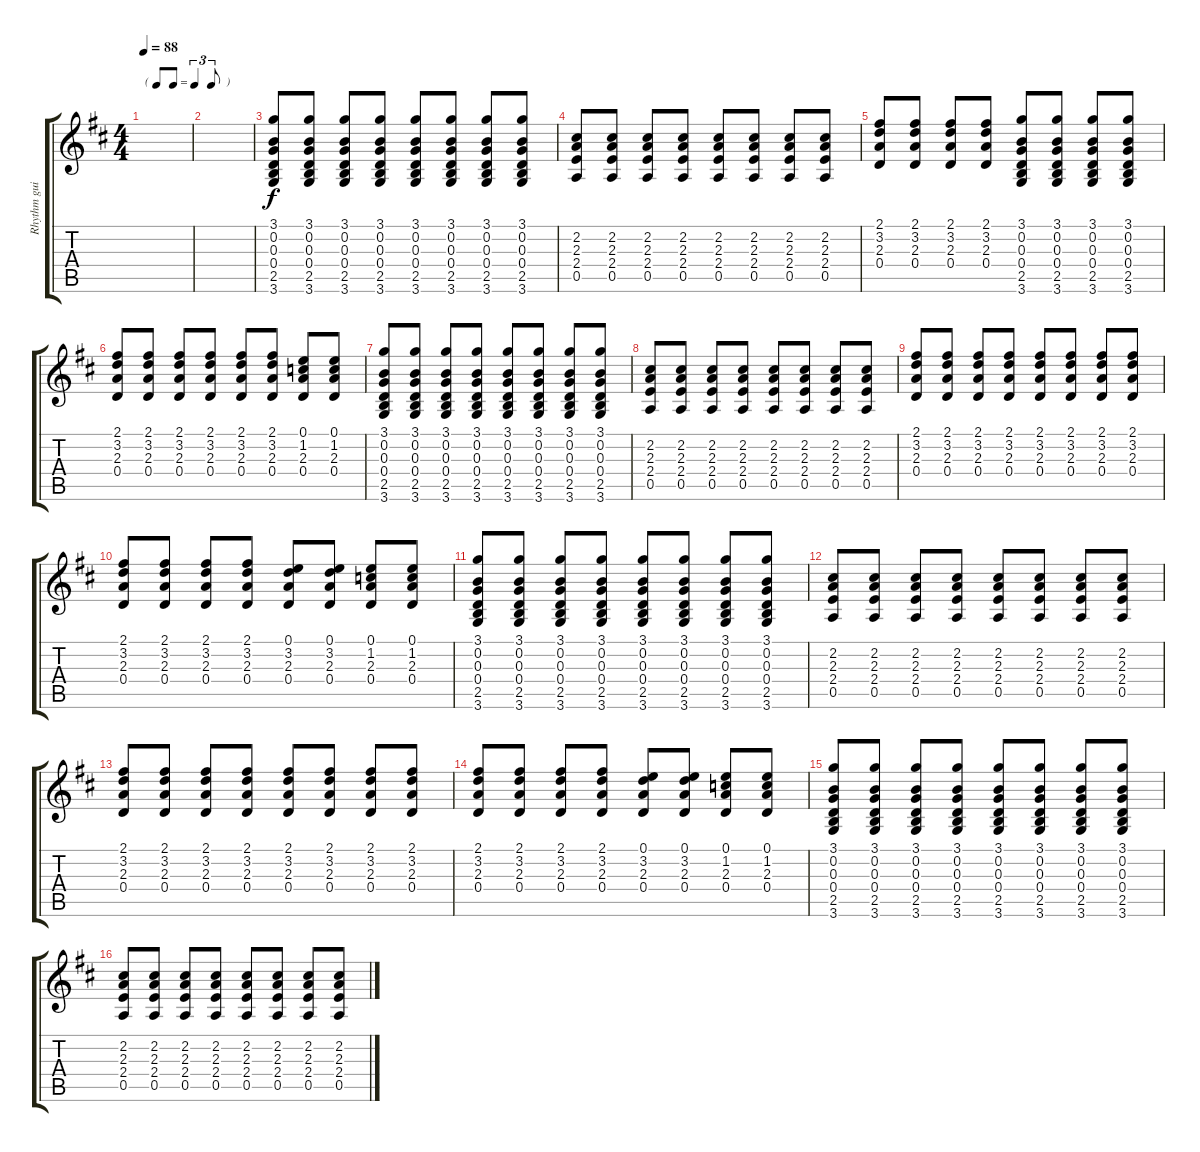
\track ("Rhythm guitar" "Rhythm gui") {instrument acousticguitarsteel}
\staff {score tabs}
\tuning (E4 B3 G3 D3 A2 E2) {hide}
\ts (4 4)
\tf triplet8th
\tempo 88
\clef g2
\ks d
|
|
(3.1 0.2 0.3 0.4 2.5 3.6).8 (3.1 0.2 0.3 0.4 2.5 3.6).8 (3.1 0.2 0.3 0.4 2.5 3.6).8 (3.1 0.2 0.3 0.4 2.5 3.6).8 (3.1 0.2 0.3 0.4 2.5 3.6).8 (3.1 0.2 0.3 0.4 2.5 3.6).8 (3.1 0.2 0.3 0.4 2.5 3.6).8 (3.1 0.2 0.3 0.4 2.5 3.6).8 |
(2.2 2.3 2.4 0.5).8 (2.2 2.3 2.4 0.5).8 (2.2 2.3 2.4 0.5).8 (2.2 2.3 2.4 0.5).8 (2.2 2.3 2.4 0.5).8 (2.2 2.3 2.4 0.5).8 (2.2 2.3 2.4 0.5).8 (2.2 2.3 2.4 0.5).8 |
(2.1 3.2 2.3 0.4).8 (2.1 3.2 2.3 0.4).8 (2.1 3.2 2.3 0.4).8 (2.1 3.2 2.3 0.4).8 (3.1 0.2 0.3 0.4 2.5 3.6).8 (3.1 0.2 0.3 0.4 2.5 3.6).8 (3.1 0.2 0.3 0.4 2.5 3.6).8 (3.1 0.2 0.3 0.4 2.5 3.6).8 |
(2.1 3.2 2.3 0.4).8 (2.1 3.2 2.3 0.4).8 (2.1 3.2 2.3 0.4).8 (2.1 3.2 2.3 0.4).8 (2.1 3.2 2.3 0.4).8 (2.1 3.2 2.3 0.4).8 (0.1 1.2 2.3 0.4).8 (0.1 1.2 2.3 0.4).8 |
(3.1 0.2 0.3 0.4 2.5 3.6).8 (3.1 0.2 0.3 0.4 2.5 3.6).8 (3.1 0.2 0.3 0.4 2.5 3.6).8 (3.1 0.2 0.3 0.4 2.5 3.6).8 (3.1 0.2 0.3 0.4 2.5 3.6).8 (3.1 0.2 0.3 0.4 2.5 3.6).8 (3.1 0.2 0.3 0.4 2.5 3.6).8 (3.1 0.2 0.3 0.4 2.5 3.6).8 |
(2.2 2.3 2.4 0.5).8 (2.2 2.3 2.4 0.5).8 (2.2 2.3 2.4 0.5).8 (2.2 2.3 2.4 0.5).8 (2.2 2.3 2.4 0.5).8 (2.2 2.3 2.4 0.5).8 (2.2 2.3 2.4 0.5).8 (2.2 2.3 2.4 0.5).8 |
(2.1 3.2 2.3 0.4).8 (2.1 3.2 2.3 0.4).8 (2.1 3.2 2.3 0.4).8 (2.1 3.2 2.3 0.4).8 (2.1 3.2 2.3 0.4).8 (2.1 3.2 2.3 0.4).8 (2.1 3.2 2.3 0.4).8 (2.1 3.2 2.3 0.4).8 |
(2.1 3.2 2.3 0.4).8 (2.1 3.2 2.3 0.4).8 (2.1 3.2 2.3 0.4).8 (2.1 3.2 2.3 0.4).8 (0.1 3.2 2.3 0.4).8 (0.1 3.2 2.3 0.4).8 (0.1 1.2 2.3 0.4).8 (0.1 1.2 2.3 0.4).8 |
(3.1 0.2 0.3 0.4 2.5 3.6).8 (3.1 0.2 0.3 0.4 2.5 3.6).8 (3.1 0.2 0.3 0.4 2.5 3.6).8 (3.1 0.2 0.3 0.4 2.5 3.6).8 (3.1 0.2 0.3 0.4 2.5 3.6).8 (3.1 0.2 0.3 0.4 2.5 3.6).8 (3.1 0.2 0.3 0.4 2.5 3.6).8 (3.1 0.2 0.3 0.4 2.5 3.6).8 |
(2.2 2.3 2.4 0.5).8 (2.2 2.3 2.4 0.5).8 (2.2 2.3 2.4 0.5).8 (2.2 2.3 2.4 0.5).8 (2.2 2.3 2.4 0.5).8 (2.2 2.3 2.4 0.5).8 (2.2 2.3 2.4 0.5).8 (2.2 2.3 2.4 0.5).8 |
(2.1 3.2 2.3 0.4).8 (2.1 3.2 2.3 0.4).8 (2.1 3.2 2.3 0.4).8 (2.1 3.2 2.3 0.4).8 (2.1 3.2 2.3 0.4).8 (2.1 3.2 2.3 0.4).8 (2.1 3.2 2.3 0.4).8 (2.1 3.2 2.3 0.4).8 |
(2.1 3.2 2.3 0.4).8 (2.1 3.2 2.3 0.4).8 (2.1 3.2 2.3 0.4).8 (2.1 3.2 2.3 0.4).8 (0.1 3.2 2.3 0.4).8 (0.1 3.2 2.3 0.4).8 (0.1 1.2 2.3 0.4).8 (0.1 1.2 2.3 0.4).8 |
(3.1 0.2 0.3 0.4 2.5 3.6).8 (3.1 0.2 0.3 0.4 2.5 3.6).8 (3.1 0.2 0.3 0.4 2.5 3.6).8 (3.1 0.2 0.3 0.4 2.5 3.6).8 (3.1 0.2 0.3 0.4 2.5 3.6).8 (3.1 0.2 0.3 0.4 2.5 3.6).8 (3.1 0.2 0.3 0.4 2.5 3.6).8 (3.1 0.2 0.3 0.4 2.5 3.6).8 |
(2.2 2.3 2.4 0.5).8 (2.2 2.3 2.4 0.5).8 (2.2 2.3 2.4 0.5).8 (2.2 2.3 2.4 0.5).8 (2.2 2.3 2.4 0.5).8 (2.2 2.3 2.4 0.5).8 (2.2 2.3 2.4 0.5).8 (2.2 2.3 2.4 0.5).8
